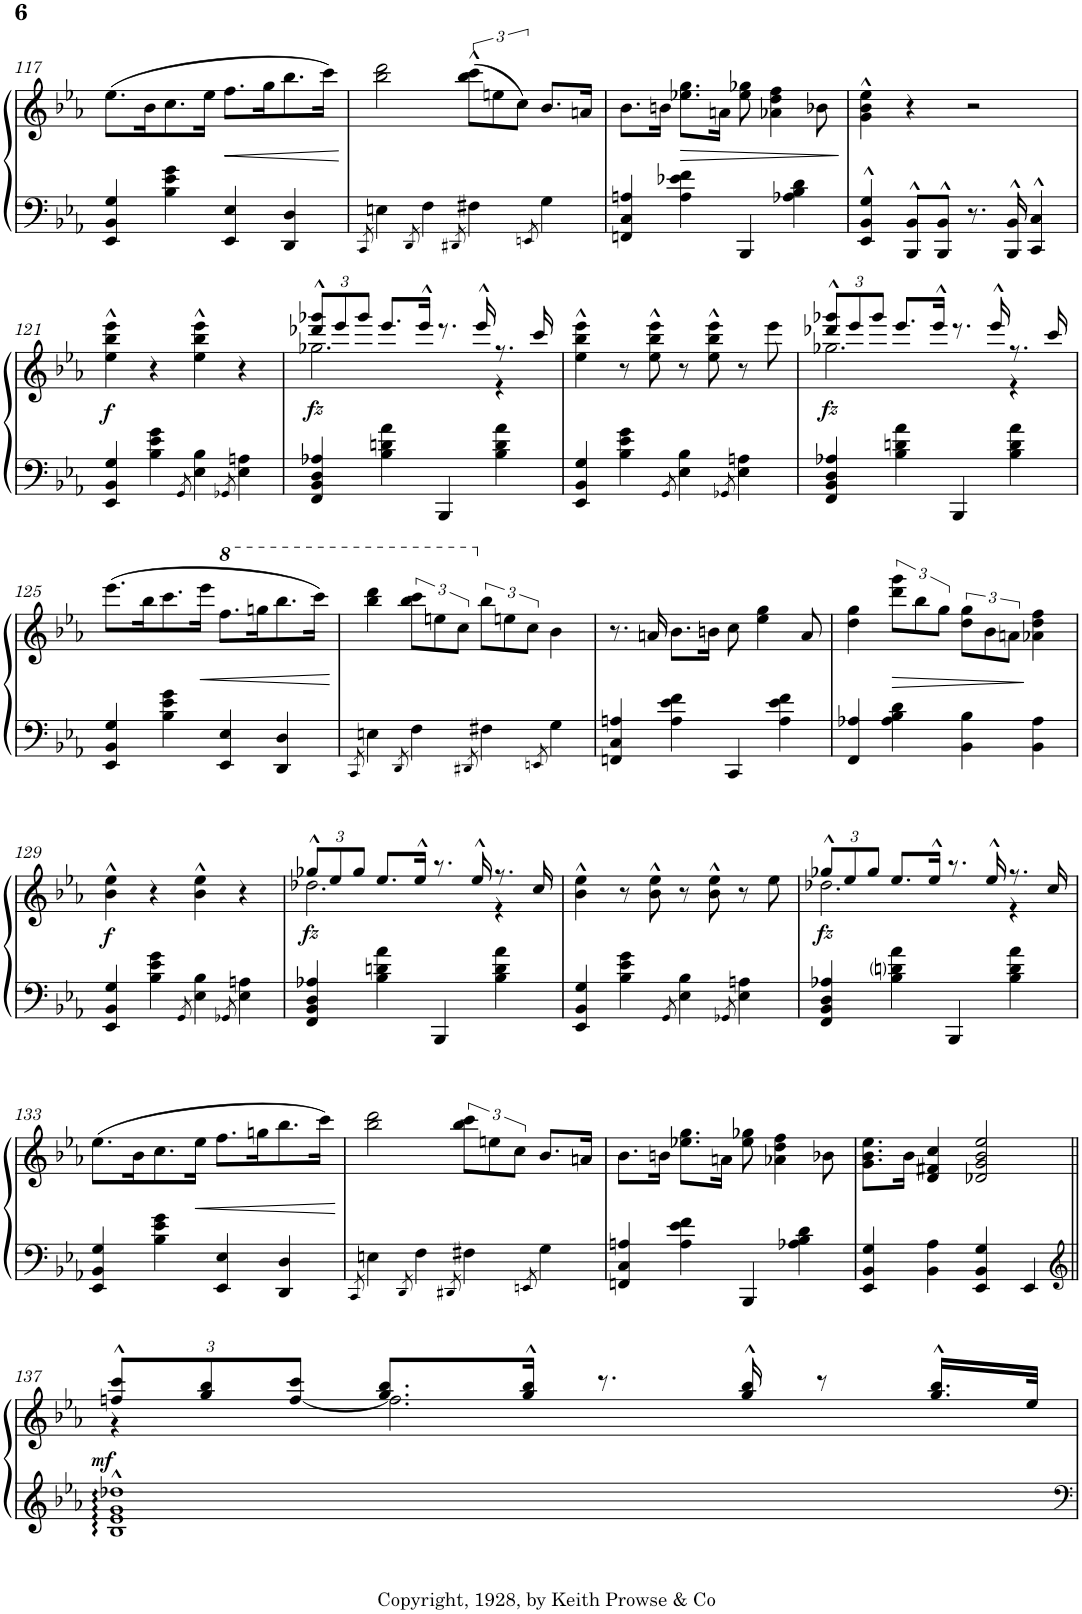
**kern	**kern	**dynam
*part1	*part1	*part1
*staff2	*staff1	*staff1/2
*I"Piano	*	*
*I'Pno.	*	*
!!LO:PB:g=z
*clefF4	*clefG2	*
*k[b-e-a-]	*k[b-e-a-]	*
*M4/4	*M4/4	*
=117	=117	=117
4EE-/ 4BB-/ 4G/	(8.ee-\L	.
.	16b-\K	.
4B-\ 4e-\ 4g\	8.cc\	.
.	16ee-\Jk	.
!	!	!LO:HP:b
4EE-/ 4E-/	8.ff\L	<
.	16gg\K	.
4DD/ 4D/	8.bb-\	.
.	16ccc\Jk)	.
.	.	[
=118	=118	=118
8qCC/	.	.
4En\	2bb-\ 2ddd\	.
8qDD/	.	.
4F\	.	.
8qDD#X/	.	.
4F#X\	(12bb-\^^ 12ccc\^^L	.
.	12een\	.
.	12cc\J)	.
8qEEn/	.	.
4G\	8.b-/L	.
.	16an/Jk	.
=119	=119	=119
4FFn/ 4C/ 4An/	8.b-\L	.
.	16bn\Jk	.
!	!	!LO:HP:b
4A\ 4e-X\ 4f\	8.ee-X\ 8.gg\L	>
.	16an\Jk	.
4BBB-/	8ee-\ 8gg-X\	.
.	4a-X\ 4dd\ 4ff\	.
4A-X\ 4B-\ 4d\	.	.
.	8b-X\	.
.	.	]
=120	=120	=120
4EE-/^^ 4BB-/^^ 4G/^^	4g\^^ 4b-\^^ 4ee-\^^	.
8BBB-/^^ 8BB-/^^L	4r	.
8BBB-/^^ 8BB-/^^J	.	.
8.r	2r	.
16BBB-/^^ 16BB-/^^	.	.
4CC/^^ 4C/^^	.	.
!!LO:LB:g=z
=121	=121	=121
!	!	!LO:DY:b
4EE-/ 4BB-/ 4G/	4ee-\^^ 4bb-\^^ 4eee-\^^	f
4B-\ 4e-\ 4g\	4r	.
8qGG/	.	.
4E-\ 4B-\	4ee-\^^ 4bb-\^^ 4eee-\^^	.
8qGG-X/	.	.
4E-\ 4An\	4r	.
=122	=122	=122
*	*Xbrackettup	*
*	*^	*
!	!	!	!LO:DY:b
4FF/ 4BB-/ 4D/ 4A-X/	12ddd-X/^^ 12ggg-X/^^L	2.gg-X\	fz
.	12eee-/	.	.
.	12ggg-/J	.	.
4B-\ 4dn\ 4a-\	8.eee-/L	.	.
.	16eee-^^/Jk	.	.
4BBB-/	8.r	.	.
.	16eee-^^/	.	.
4B-\ 4d\ 4a-\	8.r	4r	.
.	16ccc/	.	.
*	*v	*v	*
=123	=123	=123
4EE-/ 4BB-/ 4G/	4ee-\^^ 4bb-\^^ 4eee-\^^	.
4B-\ 4e-\ 4g\	8r	.
.	8ee-\^^ 8bb-\^^ 8eee-\^^	.
8qGG/	.	.
4E-\ 4B-\	8r	.
.	8ee-\^^ 8bb-\^^ 8eee-\^^	.
8qGG-X/	.	.
4E-\ 4An\	8r	.
.	8eee-\	.
=124	=124	=124
*	*^	*
!	!	!	!LO:DY:b
4FF/ 4BB-/ 4D/ 4A-X/	12ddd-X/^^ 12ggg-X/^^L	2.gg-X\	fz
.	12eee-/	.	.
.	12ggg-/J	.	.
4B-\ 4dn\ 4a-\	8.eee-/L	.	.
.	16eee-^^/Jk	.	.
4BBB-/	8.r	.	.
.	16eee-^^/	.	.
4B-\ 4d\ 4a-\	8.r	4r	.
.	16ccc/	.	.
*	*v	*v	*
!!LO:LB:g=z
=125	=125	=125
4EE-/ 4BB-/ 4G/	(8.eee-\L	.
.	16bb-\K	.
4B-\ 4e-\ 4g\	8.ccc\	.
!	!	!LO:HP:b
.	16eee-\Jk	<
*	*8va	*
4EE-/ 4E-/	8.fff\L	.
.	16gggn\K	.
4DD/ 4D/	8.bbb-\	.
.	16cccc\Jk)	.
.	.	[
=126	=126	=126
8qCC/	.	.
4En\	4bbb-\ 4dddd\	.
8qDD/	.	.
*	*brackettup	*
4F\	12bbb-\ 12cccc\L	.
.	12eeen\	.
.	12ccc\J	.
8qDD#X/	.	.
*	*X8va	*
4F#X\	12bb-\L	.
.	12een\	.
.	12cc\J	.
8qEEn/	.	.
4G\	4b-\	.
=127	=127	=127
4FFn/ 4C/ 4An/	8.r	.
.	16an/	.
4A\ 4e-\ 4f\	8.b-\L	.
.	16bn\Jk	.
4CC/	8cc\	.
.	4ee-\ 4gg\	.
4A\ 4e-\ 4f\	.	.
.	8a/	.
=128	=128	=128
4FF/ 4A-X/	4dd\ 4gg\	.
!	!	!LO:HP:b
4A-\ 4B-\ 4d\	12ddd\ 12ggg\L	>
.	12bb-\	.
.	12gg\J	.
4BB-\ 4B-\	12dd\ 12gg\L	.
.	12b-\	.
.	12an\J	.
4BB-\ 4A-\	4a-X\ 4dd\ 4ff\	]
!!LO:LB:g=z
=129	=129	=129
!	!	!LO:DY:b
4EE-/ 4BB-/ 4G/	4b-\^^ 4ee-\^^	f
4B-\ 4e-\ 4g\	4r	.
8qGG/	.	.
4E-\ 4B-\	4b-\^^ 4ee-\^^	.
8qGG-X/	.	.
4E-\ 4An\	4r	.
=130	=130	=130
*	*Xbrackettup	*
*	*^	*
!	!	!	!LO:DY:b
4FF/ 4BB-/ 4D/ 4A-X/	12gg-X^^/L	2.dd-X\	fz
.	12ee-/	.	.
.	12gg-/J	.	.
4B-\ 4dn\ 4a-\	8.ee-/L	.	.
.	16ee-^^/Jk	.	.
4BBB-/	8.r	.	.
.	16ee-^^/	.	.
4B-\ 4d\ 4a-\	8.r	4r	.
.	16cc/	.	.
*	*v	*v	*
=131	=131	=131
4EE-/ 4BB-/ 4G/	4b-\^^ 4ee-\^^	.
4B-\ 4e-\ 4g\	8r	.
.	8b-\^^ 8ee-\^^	.
8qGG/	.	.
4E-\ 4B-\	8r	.
.	8b-\^^ 8ee-\^^	.
8qGG-X/	.	.
4E-\ 4An\	8r	.
.	8ee-\	.
=132	=132	=132
*	*^	*
!	!	!	!LO:DY:b
4FF/ 4BB-/ 4D/ 4A-X/	12gg-X^^/L	2.dd-X\	fz
.	12ee-/	.	.
.	12gg-/J	.	.
4B-\ 4dni\ 4a-\	8.ee-/L	.	.
.	16ee-^^/Jk	.	.
4BBB-/	8.r	.	.
.	16ee-^^/	.	.
4B-\ 4d\ 4a-\	8.r	4r	.
.	16cc/	.	.
*	*v	*v	*
!!LO:LB:g=z
=133	=133	=133
4EE-/ 4BB-/ 4G/	(8.ee-\L	.
.	16b-\K	.
4B-\ 4e-\ 4g\	8.cc\	.
!	!	!LO:HP:b
.	16ee-\Jk	<
4EE-/ 4E-/	8.ff\L	.
.	16ggn\K	.
4DD/ 4D/	8.bb-\	.
.	16ccc\Jk)	.
.	.	[
=134	=134	=134
8qCC/	.	.
4En\	2bb-\ 2ddd\	.
8qDD/	.	.
4F\	.	.
8qDD#X/	.	.
*	*brackettup	*
4F#X\	12bb-\ 12ccc\L	.
.	12een\	.
.	12cc\J	.
8qEEn/	.	.
4G\	8.b-/L	.
.	16an/Jk	.
=135	=135	=135
4FFn/ 4C/ 4An/	8.b-\L	.
.	16bn\Jk	.
4A\ 4e-\ 4f\	8.ee-X\ 8.gg\L	.
.	16an\Jk	.
4BBB-/	8ee-\ 8gg-X\	.
.	4a-X\ 4dd\ 4ff\	.
4A-X\ 4B-\ 4d\	.	.
.	8b-X\	.
=136	=136	=136
4EE-/ 4BB-/ 4G/	8.g\ 8.b-\ 8.ee-\L	.
.	16b-\Jk	.
4BB-\ 4A-\	4d/ 4f#X/ 4cc/	.
4EE-/ 4BB-/ 4G/	2d-X/ 2g/ 2b-/ 2ee-/	.
4EE-/	.	.
!!LO:LB:g=z
=137||	=137||	=137||
*clefG2	*	*
*	*Xbrackettup	*
*	*^	*
!	!	!	!LO:DY:b
1B-^^ 1e-^^ 1g^^ 1dd-X^^	12ffn/^^ 12ccc/^^L	4r	mf
.	12gg/ 12bb-/	.	.
.	[<12ff/ 12ccc/J	.	.
.	8.gg/ 8.bb-/L	2.ff\]	.
.	16gg/^^ 16bb-/^^Jk	.	.
.	8.r	.	.
.	16gg/^^ 16bb-/^^	.	.
.	8r	.	.
.	16.gg/^^ 16.bb-/^^LL	.	.
.	32ee-/JJk	.	.
*	*v	*v	*
=	=	=
*-	*-	*-
